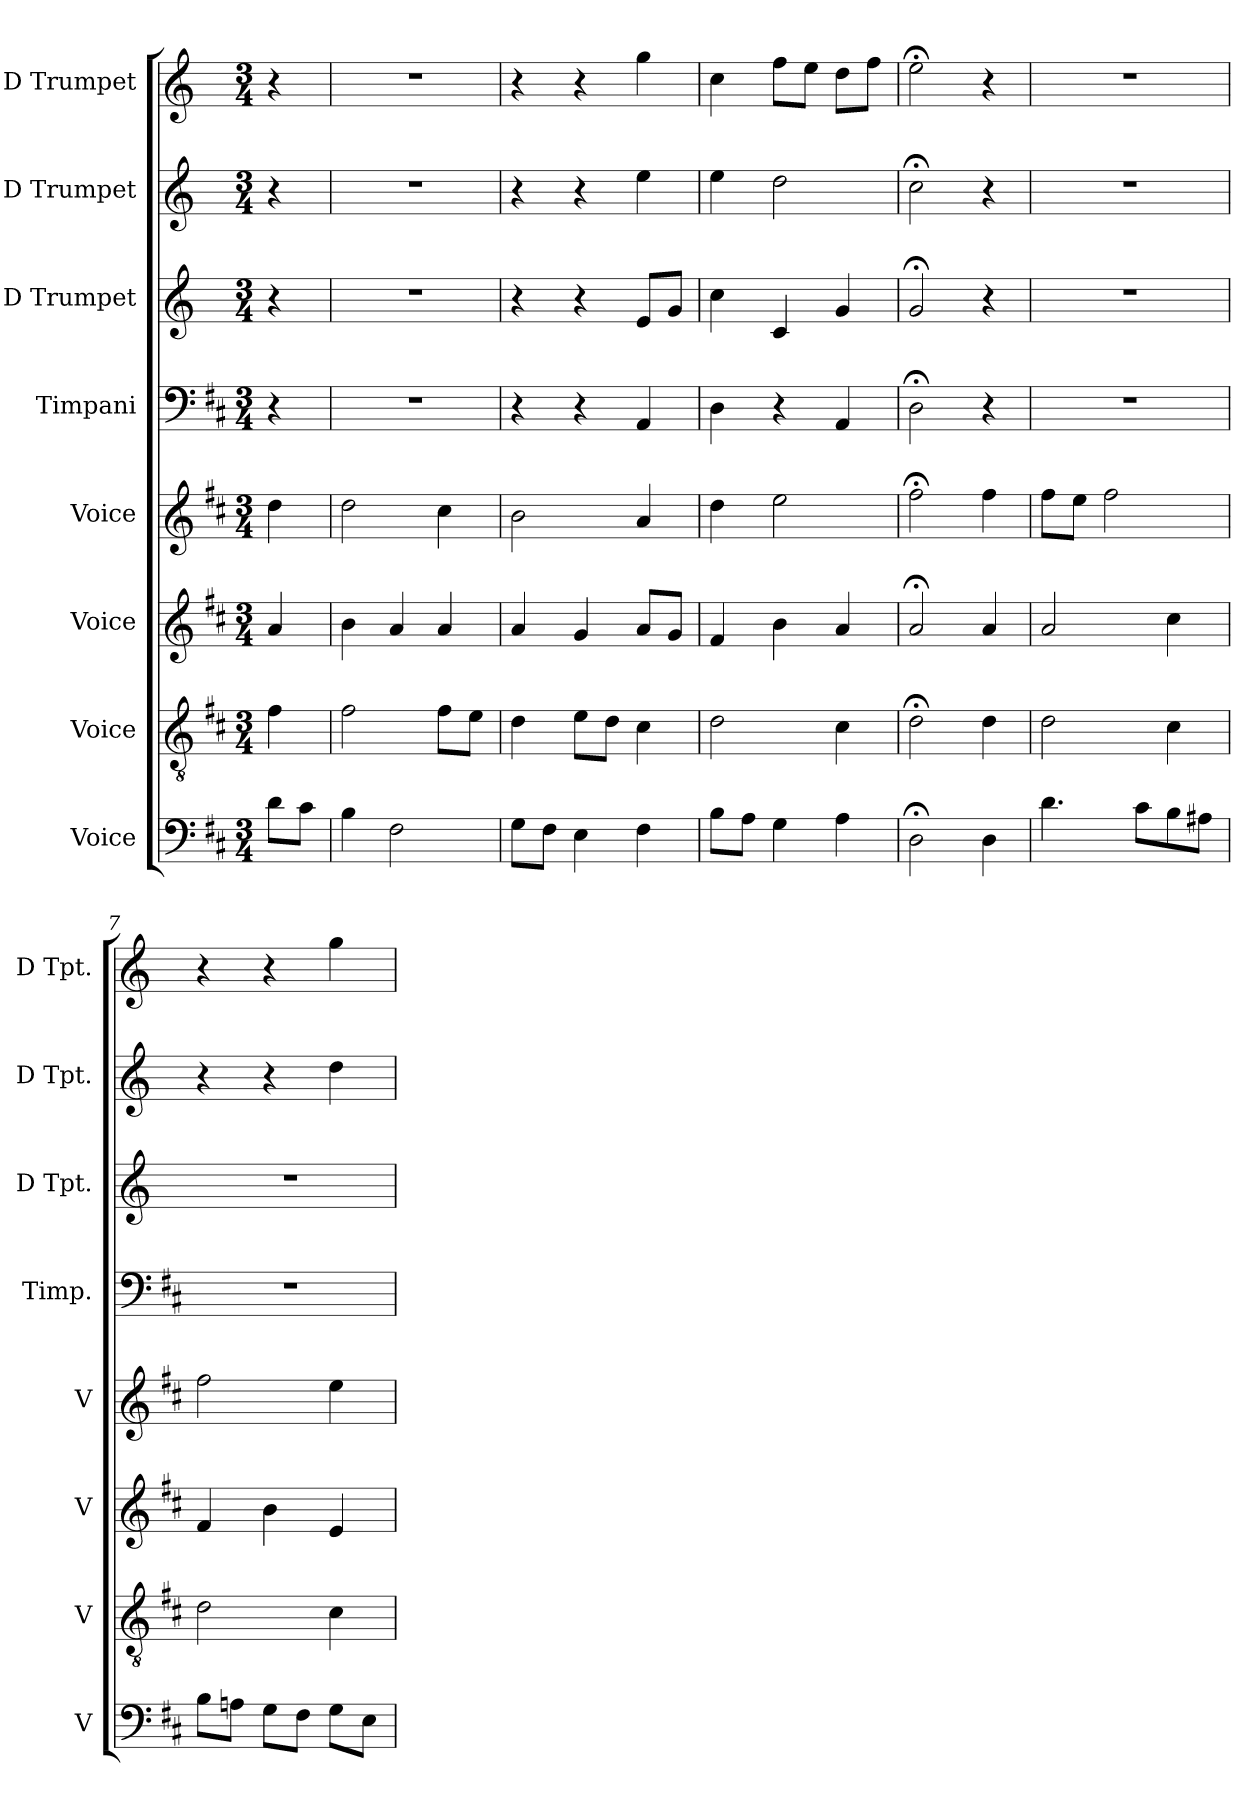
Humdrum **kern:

**kern	**kern	**kern	**kern	**kern	**kern	**kern	**kern
*part8	*part7	*part6	*part5	*part4	*part3	*part2	*part1
*staff8	*staff7	*staff6	*staff5	*staff4	*staff3	*staff2	*staff1
*I"Voice	*I"Voice	*I"Voice	*I"Voice	*I"Timpani	*I"D Trumpet	*I"D Trumpet	*I"D Trumpet
*I'V	*I'V	*I'V	*I'V	*I'Timp.	*I'D Tpt.	*I'D Tpt.	*I'D Tpt.
*clefF4	*clefGv2	*clefG2	*clefG2	*clefF4	*clefG2	*clefG2	*clefG2
*	*	*	*	*	*ITrd-1c-2	*ITrd-1c-2	*ITrd-1c-2
*k[f#c#]	*k[f#c#]	*k[f#c#]	*k[f#c#]	*k[f#c#]	*k[f#c#]	*k[f#c#]	*k[f#c#]
*M3/4	*M3/4	*M3/4	*M3/4	*M3/4	*M3/4	*M3/4	*M3/4
=	=	=	=	=	=	=	=
8dL	4f#	4a	4dd	4r	4r	4r	4r
8c#J	.	.	.	.	.	.	.
=2	=2	=2	=2	=2	=2	=2	=2
4B	2f#	4b	2dd	2.r	2.r	2.r	2.r
2F#	.	4a	.	.	.	.	.
.	8f#L	4a	4cc#	.	.	.	.
.	8eJ	.	.	.	.	.	.
=3	=3	=3	=3	=3	=3	=3	=3
8GL	4d	4a	2b	4r	4r	4r	4r
8F#J	.	.	.	.	.	.	.
4E	8eL	4g	.	4r	4r	4r	4r
.	8dJ	.	.	.	.	.	.
4F#	4c#	8aL	4a	4AA	8f#L	4ff#	4aa
.	.	8gJ	.	.	8aJ	.	.
=4	=4	=4	=4	=4	=4	=4	=4
8BL	2d	4f#	4dd	4D	4dd	4ff#	4dd
8AJ	.	.	.	.	.	.	.
4G	.	4b	2ee	4r	4d	2ee	8ggL
.	.	.	.	.	.	.	8ff#J
4A	4c#	4a	.	4AA	4a	.	8eeL
.	.	.	.	.	.	.	8ggJ
=5	=5	=5	=5	=5	=5	=5	=5
2D;<	2d;<	2a;<	2ff#;<	2D;<	2a;<	2dd;<	2ff#;<
4D	4d	4a	4ff#	4r	4r	4r	4r
=6	=6	=6	=6	=6	=6	=6	=6
4.d	2d	2a	8ff#L	2.r	2.r	2.r	2.r
.	.	.	8eeJ	.	.	.	.
.	.	.	2ff#	.	.	.	.
8c#L	.	.	.	.	.	.	.
8B	4c#	4cc#	.	.	.	.	.
8A#XJ	.	.	.	.	.	.	.
=7	=7	=7	=7	=7	=7	=7	=7
8BL	2d	4f#	2ff#	2.r	2.r	4r	4r
8AnJ	.	.	.	.	.	.	.
8GL	.	4b	.	.	.	4r	4r
8F#J	.	.	.	.	.	.	.
8GL	4c#	4e	4ee	.	.	4ee	4aa
8EJ	.	.	.	.	.	.	.
=	=	=	=	=	=	=	=
*-	*-	*-	*-	*-	*-	*-	*-
